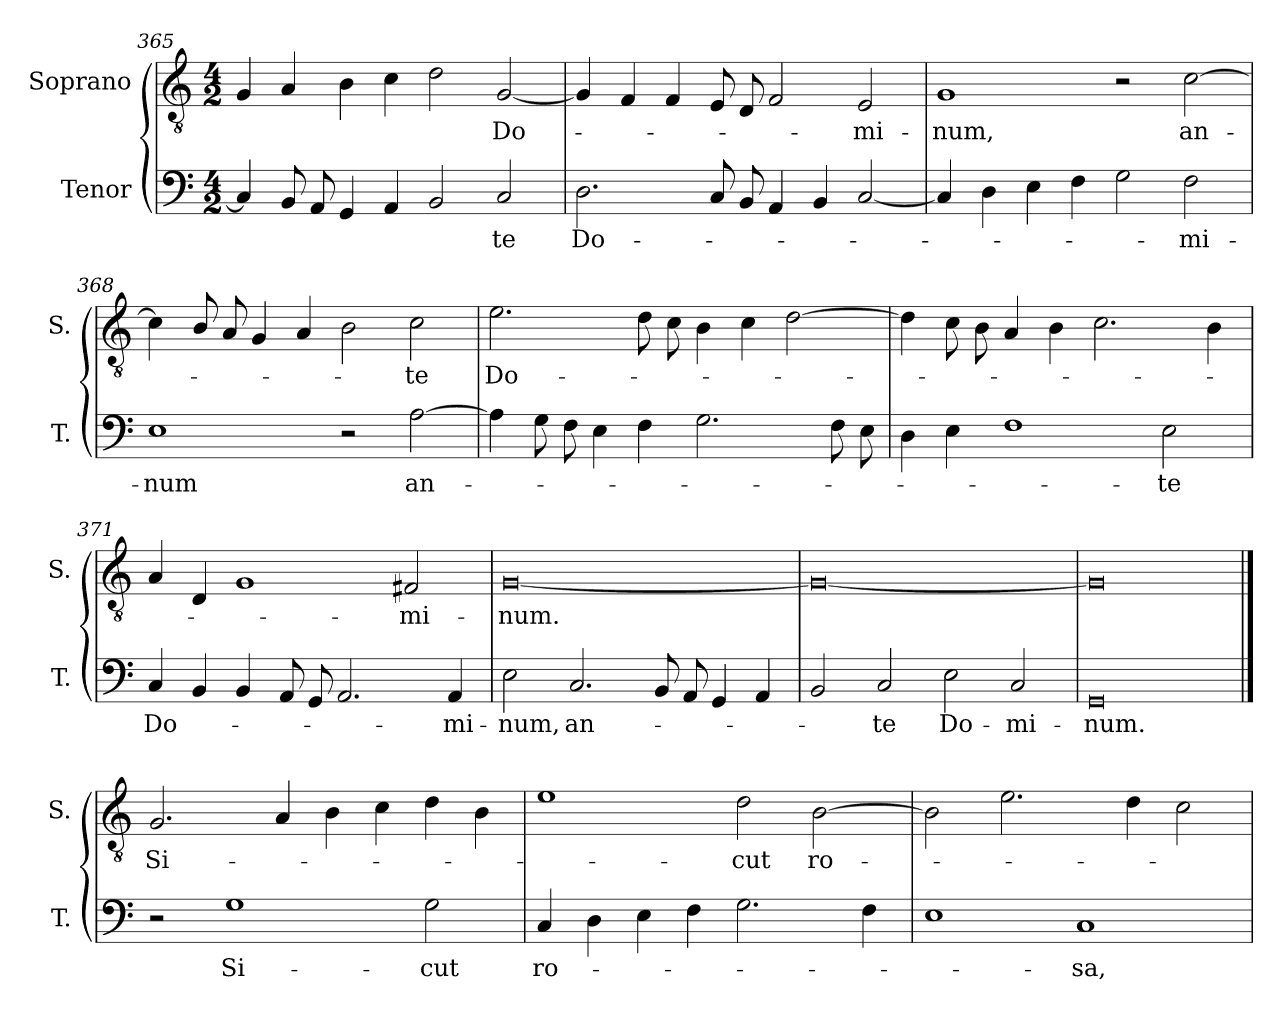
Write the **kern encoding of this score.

**kern	**text	**kern	**text
*part2	*part2	*part1	*part1
*staff2	*staff2	*staff1	*staff1
*I"Tenor	*	*I"Soprano	*
*I'T.	*	*I'S.	*
*clefF4	*	*clefGv2	*
*ITrd7c12	*	*ITrd7c12	*
*k[]	*	*k[]	*
*C:	*	*C:	*
*M4/2	*	*M4/2	*
=365	=365	=365	=365
4CCi/]	.	4GGi/	.
8BBBi/	.	4AAi/	.
8AAAi/	.	.	.
4GGGi/	.	4BBi\	.
4AAAi/	.	4Ci\	.
2BBBi/	.	2Di\	.
!	!LO:LY:b:color=#000000	!	!
!	!	!	!LO:LY:b:color=#000000
2CCi/	-te	[2GGi/	Do-
!!LO:LB:g=z
=366	=366	=366	=366
!	!LO:LY:b:color=#000000	!	!
2.DDi\	Do-	4GGi/]	.
.	.	4FFi/	.
.	.	4FFi/	.
8CCi/	.	8EEi/	.
8BBBi/	.	8DDi/	.
4AAAi/	.	2FFi/	.
4BBBi/	.	.	.
!	!	!	!LO:LY:b:color=#000000
[2CCi/	.	2EEi/	-mi-
=367	=367	=367	=367
!	!	!	!LO:LY:b:color=#000000
4CCi/]	.	1GGi	-num,
4DDi\	.	.	.
4EEi\	.	.	.
4FFi\	.	.	.
2GGi\	.	2r	.
!	!LO:LY:b:color=#000000	!	!
!	!	!	!LO:LY:b:color=#000000
2FFi\	-mi-	[2Ci\	an-
=368	=368	=368	=368
!	!LO:LY:b:color=#000000	!	!
1EEi	-num	4Ci\]	.
.	.	8BBi/	.
.	.	8AAi/	.
.	.	4GGi/	.
.	.	4AAi/	.
2r	.	2BBi\	.
!	!LO:LY:b:color=#000000	!	!
!	!	!	!LO:LY:b:color=#000000
[2AAi\	an-	2Ci\	-te
=369	=369	=369	=369
!	!	!	!LO:LY:b:color=#000000
4AAi\]	.	2.Ei\	Do-
8GGi\	.	.	.
8FFi\	.	.	.
4EEi\	.	.	.
4FFi\	.	8Di\	.
.	.	8Ci\	.
2.GGi\	.	4BBi\	.
.	.	4Ci\	.
.	.	[2Di\	.
8FFi\	.	.	.
8EEi\	.	.	.
!!LO:LB:g=z
=370	=370	=370	=370
4DDi\	.	4Di\]	.
4EEi\	.	8Ci\	.
.	.	8BBi\	.
1FFi	.	4AAi/	.
.	.	4BBi\	.
.	.	2.Ci\	.
!	!LO:LY:b:color=#000000	!	!
2EEi\	-te	.	.
.	.	4BBi\	.
=371	=371	=371	=371
!	!LO:LY:b:color=#000000	!	!
4CCi/	Do-	4AAi/	.
4BBBi/	.	4DDi/	.
4BBBi/	.	1GGi	.
8AAAi/	.	.	.
8GGGi/	.	.	.
2.AAAi/	.	.	.
!	!	!	!LO:LY:b:color=#000000
.	.	2FF#Xi/	-mi-
!	!LO:LY:b:color=#000000	!	!
4AAAi/	-mi-	.	.
=372	=372	=372	=372
!	!LO:LY:b:color=#000000	!	!
!	!	!	!LO:LY:b:color=#000000
2EEi\	-num,	[0GGi	-num.
!	!LO:LY:b:color=#000000	!	!
2.CCi/	an-	.	.
8BBBi/	.	.	.
8AAAi/	.	.	.
4GGGi/	.	.	.
4AAAi/	.	.	.
=373	=373	=373	=373
2BBBi/	.	0GGi_	.
!	!LO:LY:b:color=#000000	!	!
2CCi/	-te	.	.
!	!LO:LY:b:color=#000000	!	!
2EEi\	Do-	.	.
!	!LO:LY:b:color=#000000	!	!
2CCi/	-mi-	.	.
=374	=374	=374	=374
!	!LO:LY:b:color=#000000	!	!
0GGGi	-num.	0GGi]	.
!!LO:PB:g=z
==375	==375	==375	==375
!	!	!	!LO:LY:b:color=#000000
2r	.	2.GGi/	Si-
!	!LO:LY:b:color=#000000	!	!
1GGi	Si-	.	.
.	.	4AAi/	.
.	.	4BBi\	.
.	.	4Ci\	.
!	!LO:LY:b:color=#000000	!	!
2GGi\	-cut	4Di\	.
.	.	4BBi\	.
=376	=376	=376	=376
!	!LO:LY:b:color=#000000	!	!
4CCi/	ro-	1Ei	.
4DDi\	.	.	.
4EEi\	.	.	.
4FFi\	.	.	.
!	!	!	!LO:LY:b:color=#000000
2.GGi\	.	2Di\	-cut
!	!	!	!LO:LY:b:color=#000000
.	.	[2BBi\	ro-
4FFi\	.	.	.
=377	=377	=377	=377
1EEi	.	2BBi\]	.
.	.	2.Ei\	.
!	!LO:LY:b:color=#000000	!	!
1CCi	-sa,	.	.
.	.	4Di\	.
.	.	2Ci\	.
=	=	=	=
*-	*-	*-	*-
